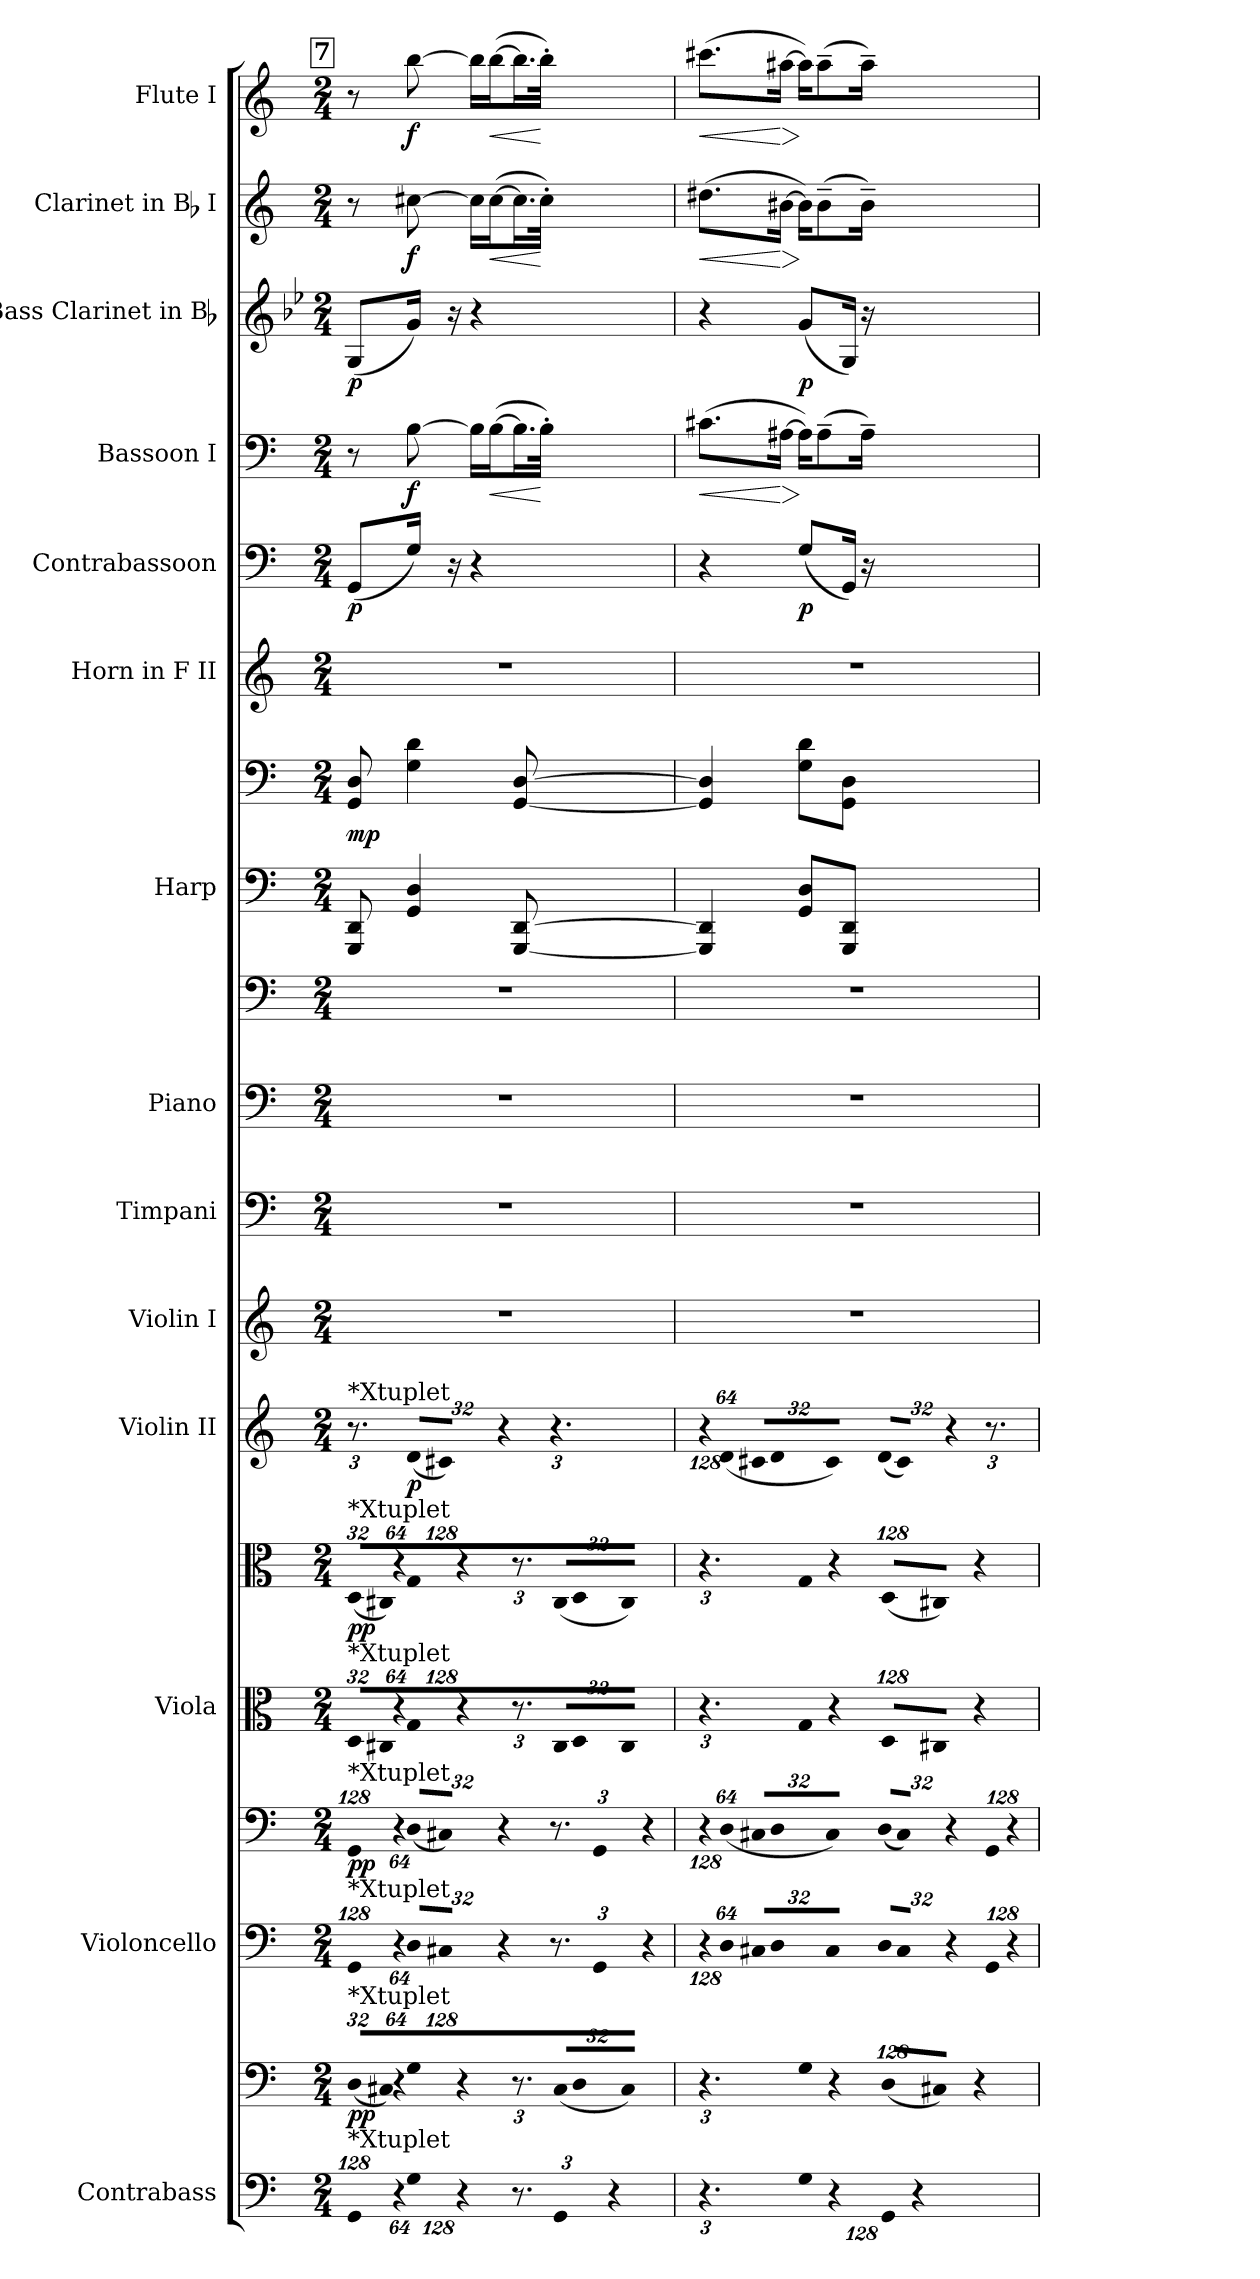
**kern	**kern	**dynam	**kern	**kern	**dynam	**kern	**kern	**dynam	**kern	**dynam	**kern	**kern	**kern	**kern	**kern	**kern	**dynam	**kern	**kern	**dynam	**kern	**dynam	**kern	**dynam	**kern	**dynam	**kern	**dynam
*part14	*part14	*part14	*part13	*part13	*part13	*part12	*part12	*part12	*part11	*part11	*part10	*part9	*part8	*part8	*part7	*part7	*part7	*part6	*part5	*part5	*part4	*part4	*part3	*part3	*part2	*part2	*part1	*part1
*staff19	*staff18	*staff18/19	*staff17	*staff16	*staff16/17	*staff15	*staff14	*staff14/15	*staff13	*staff13	*staff12	*staff11	*staff10	*staff9	*staff8	*staff7	*staff7/8	*staff6	*staff5	*staff5	*staff4	*staff4	*staff3	*staff3	*staff2	*staff2	*staff1	*staff1
*I"Contrabass	*	*	*I"Violoncello	*	*	*I"Viola	*	*	*I"Violin II	*	*I"Violin I	*I"Timpani	*I"Piano	*	*I"Harp	*	*	*I"Horn in F II	*I"Contrabassoon	*	*I"Bassoon I	*	*I"Bass Clarinet in Bb	*	*I"Clarinet in Bb I	*	*I"Flute I	*
*I'Cb.	*	*	*I'Vc.	*	*	*I'Vla.	*	*	*I'Vln. II	*	*I'Vln. I	*I'Timp.	*I'Pno.	*	*I'Hp.	*	*	*I'Hn.	*I'Cbsn.	*	*I'Bsn.	*	*I'B. Cl.	*	*I'Cl.	*	*I'Fl.	*
!!LO:PB:g=z
*clefF4	*clefF4	*	*clefF4	*clefF4	*	*clefC3	*clefC3	*	*clefG2	*	*clefG2	*clefF4	*clefF4	*clefF4	*clefF4	*clefF4	*	*clefG2	*clefF4	*	*clefF4	*	*clefG2	*	*clefG2	*	*clefG2	*
*ITrd7c12	*ITrd7c12	*	*	*	*	*	*	*	*	*	*	*	*	*	*	*	*	*ITrd4c7	*ITrd7c12	*	*	*	*ITrd8c14	*	*ITrd1c2	*	*	*
*k[]	*k[]	*	*k[]	*k[]	*	*k[]	*k[]	*	*k[]	*	*k[]	*k[]	*k[]	*k[]	*k[]	*k[]	*	*k[b-]	*k[]	*	*k[]	*	*k[b-e-]	*	*k[b-e-]	*	*k[]	*
*M2/4	*M2/4	*	*M2/4	*M2/4	*	*M2/4	*M2/4	*	*M2/4	*	*M2/4	*M2/4	*M2/4	*M2/4	*M2/4	*M2/4	*	*M2/4	*M2/4	*	*M2/4	*	*M2/4	*	*M2/4	*	*M2/4	*
*MM66	*MM66	*	*MM66	*MM66	*	*MM66	*MM66	*	*MM66	*	*MM66	*MM66	*MM66	*MM66	*MM66	*MM66	*	*MM66	*MM66	*	*MM66	*	*MM66	*	*MM66	*	*MM66	*
*Xbrackettup	*	*	*	*	*	*	*	*	*	*	*	*	*	*	*	*	*	*	*	*	*	*	*	*	*	*	*	*
!!LO:REH:place=s1:B:color=#000000:enc=box:fs=12.8556:t=7
=61	=61	=61	=61	=61	=61	=61	=61	=61	=61	=61	=61	=61	=61	=61	=61	=61	=61	=61	=61	=61	=61	=61	=61	=61	=61	=61	=61	=61
!LO:N:vis=8	!	!	!	!	!	!	!	!	!	!	!	!	!	!	!	!	!	!	!	!	!	!	!	!	!	!	!	!
*	*Xbrackettup	*	*	*	*	*	*	*	*	*	*	*	*	*	*	*	*	*	*	*	*	*	*	*	*	*	*	*
!	!LO:N:vis=16	!	!	!	!	!	!	!	!	!	!	!	!	!	!	!	!	!	!	!	!	!	!	!	!	!	!	!
*	*	*	*Xbrackettup	*	*	*	*	*	*	*	*	*	*	*	*	*	*	*	*	*	*	*	*	*	*	*	*	*
!	!	!	!LO:N:vis=8	!	!	!	!	!	!	!	!	!	!	!	!	!	!	!	!	!	!	!	!	!	!	!	!	!
*	*	*	*	*Xbrackettup	*	*	*	*	*	*	*	*	*	*	*	*	*	*	*	*	*	*	*	*	*	*	*	*
!	!	!	!	!LO:N:vis=8	!	!	!	!	!	!	!	!	!	!	!	!	!	!	!	!	!	!	!	!	!	!	!	!
*	*	*	*	*	*	*Xbrackettup	*	*	*	*	*	*	*	*	*	*	*	*	*	*	*	*	*	*	*	*	*	*
!	!	!	!	!	!	!LO:N:vis=16	!	!	!	!	!	!	!	!	!	!	!	!	!	!	!	!	!	!	!	!	!	!
*	*	*	*	*	*	*	*Xbrackettup	*	*	*	*	*	*	*	*	*	*	*	*	*	*	*	*	*	*	*	*	*
!	!	!	!	!	!	!	!LO:N:vis=16	!	!	!	!	!	!	!	!	!	!	!	!	!	!	!	!	!	!	!	!	!
*	*	*	*	*	*	*	*	*	*Xbrackettup	*	*	*	*	*	*	*	*	*	*	*	*	*	*	*	*	*	*	*
!	!	!	!	!	!	!	!	!	!LO:TX:a:t=*Xtuplet	!	!	!	!	!	!	!	!	!	!	!	!	!	!	!	!	!	!	!
!	!	!	!	!	!	!	!LO:TX:a:t=*Xtuplet	!	!	!	!	!	!	!	!	!	!	!	!	!	!	!	!	!	!	!	!	!
!	!	!	!	!	!	!LO:TX:a:t=*Xtuplet	!	!	!	!	!	!	!	!	!	!	!	!	!	!	!	!	!	!	!	!	!	!
!	!	!	!	!LO:TX:a:t=*Xtuplet	!	!	!	!	!	!	!	!	!	!	!	!	!	!	!	!	!	!	!	!	!	!	!	!
!	!	!	!LO:TX:a:t=*Xtuplet	!	!	!	!	!	!	!	!	!	!	!	!	!	!	!	!	!	!	!	!	!	!	!	!	!
!	!LO:TX:a:t=*Xtuplet	!	!	!	!	!	!	!	!	!	!	!	!	!	!	!	!	!	!	!	!	!	!	!	!	!	!	!
!LO:TX:a:t=*Xtuplet	!	!	!	!	!	!	!	!	!	!	!	!	!	!	!	!	!	!	!	!	!	!	!	!	!	!	!	!
!	!	!	!	!	!	!	!	!	!	!	!LO:N:vis=1	!LO:N:vis=1	!LO:N:vis=1	!LO:N:vis=1	!	!	!	!LO:N:vis=1	!	!	!	!	!	!	!	!	!	!
1024%85GGGi/	(512%21DDi/LL	p p	1024%85GGi/	1024%85GGi/	p p	512%21Di/LL	(512%21Di/LL	p p	12.r	.	2r	2r	2r	2r	8GGGi/ 8DDi	8GGi/ 8Di	mp	2r	(8GGGi/L	p	8r	.	(8GGi/L	p	8r	.	8r	.
!	!LO:N:vis=16	!	!	!	!	!LO:N:vis=16	!LO:N:vis=16	!	!	!	!	!	!	!	!	!	!	!	!	!	!	!	!	!	!	!	!	!
.	1024%43CC#Xi/JJ)	.	.	.	.	1024%43C#Xi/JJ	1024%43C#Xi/JJ)	.	.	.	.	.	.	.	.	.	.	.	.	.	.	.	.	.	.	.	.	.
!LO:N:vis=16	!LO:N:vis=16	!	!LO:N:vis=16	!LO:N:vis=16	!	!LO:N:vis=16	!LO:N:vis=16	!	!	!	!	!	!	!	!	!	!	!	!	!	!	!	!	!	!	!	!	!
1024%43r	1024%43r	.	1024%43r	1024%43r	.	1024%43r	1024%43r	.	.	.	.	.	.	.	.	.	.	.	.	.	.	.	.	.	.	.	.	.
!LO:N:vis=8	!LO:N:vis=8	!	!LO:N:vis=16	!LO:N:vis=16	!	!LO:N:vis=8	!LO:N:vis=8	!	!LO:N:vis=16	!	!	!	!	!	!	!	!	!	!	!	!	!	!	!	!	!	!	!
1024%85GGi\	1024%85GGi\	.	512%21Di/LL	(512%21Di/LL	.	1024%85Gi/	1024%85Gi/	.	(512%21di/LL	p	.	.	.	.	4GGi/ 4Di	4Gi\ 4di	.	.	16GGi/Jk)	.	[>8Bi\	f	16Gi/Jk)	.	[>8bni\	f	[>8bbi\	f
!	!	!	!LO:N:vis=16	!LO:N:vis=16	!	!	!	!	!LO:N:vis=16	!	!	!	!	!	!	!	!	!	!	!	!	!	!	!	!	!	!	!
.	.	.	1024%43C#Xi/JJ	1024%43C#Xi/JJ)	.	.	.	.	1024%43c#Xi/JJ)	.	.	.	.	.	.	.	.	.	.	.	.	.	.	.	.	.	.	.
.	.	.	.	.	.	.	.	.	.	.	.	.	.	.	.	.	.	.	16r	.	.	.	16r	.	.	.	.	.
!LO:N:vis=16	!LO:N:vis=16	!	!LO:N:vis=16	!LO:N:vis=16	!	!LO:N:vis=16	!LO:N:vis=16	!	!LO:N:vis=16	!	!	!	!	!	!	!	!	!	!	!	!	!	!	!	!	!	!	!
1024%43r	1024%43r	.	1024%43r	1024%43r	.	1024%43r	1024%43r	.	1024%43r	.	.	.	.	.	.	.	.	.	.	.	.	.	.	.	.	.	.	.
12.r	12.r	.	12.r	12.r	.	12.r	12.r	.	6.r	.	.	.	.	.	.	.	.	.	4r	.	16Bi\LL]	.	4r	.	16bi\LL]	.	16bbi\LL]	.
!	!	!	!	!	!	!	!	!	!	!	!	!	!	!	!	!	!	!	!	!	!	!LO:HP:b	!	!	!	!LO:HP:b	!	!LO:HP:b
.	.	.	.	.	.	.	.	.	.	.	.	.	.	.	.	.	.	.	.	.	([>16Bi\J	<	.	.	([>16bi\J	<	([>16bbi\J	<
!LO:N:vis=8	!LO:N:vis=16	!	!LO:N:vis=8	!LO:N:vis=8	!	!LO:N:vis=16	!LO:N:vis=16	!	!	!	!	!	!	!	!	!	!	!	!	!	!	!	!	!	!	!	!	!
1024%85GGGi/	(512%21CC#i/LL	.	1024%85GGi/	1024%85GGi/	.	512%21C#i/LL	(512%21C#i/LL	.	.	.	.	.	.	.	[<8GGGi/ [>8DDi	[<8GGi/ [>8Di	.	.	.	.	16.Bi\L]	.	.	.	16.bi\L]	.	16.bbi\L]	.
!	!LO:N:vis=16	!	!	!	!	!LO:N:vis=16	!LO:N:vis=16	!	!	!	!	!	!	!	!	!	!	!	!	!	!	!	!	!	!	!	!	!
.	1024%43DDi/	.	.	.	.	1024%43Di/	1024%43Di/	.	.	.	.	.	.	.	.	.	.	.	.	.	.	.	.	.	.	.	.	.
!LO:N:vis=16	!LO:N:vis=16	!	!LO:N:vis=16	!LO:N:vis=16	!	!LO:N:vis=16	!LO:N:vis=16	!	!	!	!	!	!	!	!	!	!	!	!	!	!	!	!	!	!	!	!	!
1024%43r	1024%43CC#i/JJ)	.	1024%43r	1024%43r	.	1024%43C#i/JJ	1024%43C#i/JJ)	.	.	.	.	.	.	.	.	.	.	.	.	.	.	.	.	.	.	.	.	.
.	.	.	.	.	.	.	.	.	.	.	.	.	.	.	.	.	.	.	.	.	32B'i\JJk)	[	.	.	32b'i\JJk)	[	32bb'i\JJk)	[
=62	=62	=62	=62	=62	=62	=62	=62	=62	=62	=62	=62	=62	=62	=62	=62	=62	=62	=62	=62	=62	=62	=62	=62	=62	=62	=62	=62	=62
!	!	!	!LO:N:vis=8	!LO:N:vis=8	!	!	!	!	!LO:N:vis=8	!	!LO:N:vis=1	!LO:N:vis=1	!LO:N:vis=1	!LO:N:vis=1	!	!	!	!LO:N:vis=1	!	!	!	!LO:HP:b	!	!	!	!	!	!
!	!	!	!	!	!	!	!	!	!	!	!	!	!	!	!	!	!	!	!	!	!	!LO:HP:n=1:b	!	!	!	!LO:HP:b	!	!
!	!	!	!	!	!	!	!	!	!	!	!	!	!	!	!	!	!	!	!	!	!	!	!	!	!	!LO:HP:n=1:b	!	!LO:HP:b
!	!	!	!	!	!	!	!	!	!	!	!	!	!	!	!	!	!	!	!	!	!	!	!	!	!	!	!	!LO:HP:n=1:b
6.r	6.r	.	1024%85r	1024%85r	.	6.r	6.r	.	1024%85r	.	2r	2r	2r	2r	4GGGi/] 4DDi]	4GGi/] 4Di]	.	2r	4r	.	(8.c#Xi\L	< >	4r	.	(8.cc#Xi\L	< >	(8.ccc#Xi\L	< >
!	!	!	!LO:N:vis=16	!LO:N:vis=16	!	!	!	!	!LO:N:vis=16	!	!	!	!	!	!	!	!	!	!	!	!	!	!	!	!	!	!	!
.	.	.	1024%43Di/	(1024%43Di/	.	.	.	.	(1024%43di/	.	.	.	.	.	.	.	.	.	.	.	.	.	.	.	.	.	.	.
!	!	!	!LO:N:vis=16	!LO:N:vis=16	!	!	!	!	!LO:N:vis=16	!	!	!	!	!	!	!	!	!	!	!	!	!	!	!	!	!	!	!
.	.	.	512%21C#Xi/LL	512%21C#Xi/LL	.	.	.	.	512%21c#Xi/LL	.	.	.	.	.	.	.	.	.	.	.	.	.	.	.	.	.	.	.
!	!	!	!LO:N:vis=16	!LO:N:vis=16	!	!	!	!	!LO:N:vis=16	!	!	!	!	!	!	!	!	!	!	!	!	!	!	!	!	!	!	!
.	.	.	1024%43Di/	1024%43Di/	.	.	.	.	1024%43di/	.	.	.	.	.	.	.	.	.	.	.	.	.	.	.	.	.	.	.
!	!	!	!	!	!	!	!	!	!	!	!	!	!	!	!	!	!	!	!	!	!	!LO:HP:n=1:b	!	!	!	!LO:HP:n=1:b	!	!LO:HP:n=1:b
.	.	.	.	.	.	.	.	.	.	.	.	.	.	.	.	.	.	.	.	.	[>16A#Xi\Jk	[ >	.	.	[>16a#Xi\Jk	[ >	[>16aa#Xi\Jk	[ >
!	!	!	!LO:N:vis=16	!LO:N:vis=16	!	!	!	!	!LO:N:vis=16	!	!	!	!	!	!	!	!	!	!	!	!	!	!	!	!	!	!	!
.	.	.	1024%43C#i/JJ	1024%43C#i/JJ)	.	.	.	.	1024%43c#i/JJ)	.	.	.	.	.	.	.	.	.	.	.	.	.	.	.	.	.	.	.
!LO:N:vis=8	!LO:N:vis=8	!	!LO:N:vis=16	!LO:N:vis=16	!	!LO:N:vis=8	!LO:N:vis=8	!	!LO:N:vis=16	!	!	!	!	!	!	!	!	!	!	!	!	!	!	!	!	!	!	!
1024%85GGi\	1024%85GGi\	.	512%21Di/LL	(512%21Di/LL	.	1024%85Gi/	1024%85Gi/	.	(512%21di/LL	.	.	.	.	.	8GGi/ 8DiL	8Gi\ 8diL	.	.	(8GGi/L	p	16A#i\KL])	]	(8Gi/L	p	16a#i\KL])	]	16aa#i\KL])	]
!	!	!	!LO:N:vis=16	!LO:N:vis=16	!	!	!	!	!LO:N:vis=16	!	!	!	!	!	!	!	!	!	!	!	!	!	!	!	!	!	!	!
.	.	.	1024%43C#i/JJ	1024%43C#i/JJ)	.	.	.	.	1024%43c#i/JJ)	.	.	.	.	.	.	.	.	.	.	.	.	.	.	.	.	.	.	.
.	.	.	.	.	.	.	.	.	.	.	.	.	.	.	.	.	.	.	.	.	(8A#~i\	]	.	.	(8a#~i\	]	(8aa#~i\	]
!LO:N:vis=16	!LO:N:vis=16	!	!LO:N:vis=16	!LO:N:vis=16	!	!LO:N:vis=16	!LO:N:vis=16	!	!LO:N:vis=16	!	!	!	!	!	!	!	!	!	!	!	!	!	!	!	!	!	!	!
1024%43r	1024%43r	.	1024%43r	1024%43r	.	1024%43r	1024%43r	.	1024%43r	.	.	.	.	.	.	.	.	.	.	.	.	.	.	.	.	.	.	.
!LO:N:vis=8	!LO:N:vis=16	!	!LO:N:vis=8	!LO:N:vis=8	!	!LO:N:vis=16	!LO:N:vis=16	!	!	!	!	!	!	!	!	!	!	!	!	!	!	!	!	!	!	!	!	!
1024%85GGGi/	(512%21DDi/LL	.	1024%85GGi/	1024%85GGi/	.	512%21Di/LL	(512%21Di/LL	.	12.r	.	.	.	.	.	8GGGi/ 8DDiJ	8GGi\ 8DiJ	.	.	16GGGi/Jk)	.	.	.	16GGi/Jk)	.	.	.	.	.
!	!LO:N:vis=16	!	!	!	!	!LO:N:vis=16	!LO:N:vis=16	!	!	!	!	!	!	!	!	!	!	!	!	!	!	!	!	!	!	!	!	!
.	1024%43CC#Xi/JJ)	.	.	.	.	1024%43C#Xi/JJ	1024%43C#Xi/JJ)	.	.	.	.	.	.	.	.	.	.	.	.	.	.	.	.	.	.	.	.	.
.	.	.	.	.	.	.	.	.	.	.	.	.	.	.	.	.	.	.	16r	.	16A#~i\Jk)	.	16r	.	16a#~i\Jk)	.	16aa#~i\Jk)	.
!LO:N:vis=16	!LO:N:vis=16	!	!LO:N:vis=16	!LO:N:vis=16	!	!LO:N:vis=16	!LO:N:vis=16	!	!	!	!	!	!	!	!	!	!	!	!	!	!	!	!	!	!	!	!	!
1024%43r	1024%43r	.	1024%43r	1024%43r	.	1024%43r	1024%43r	.	.	.	.	.	.	.	.	.	.	.	.	.	.	.	.	.	.	.	.	.
=	=	=	=	=	=	=	=	=	=	=	=	=	=	=	=	=	=	=	=	=	=	=	=	=	=	=	=	=
*-	*-	*-	*-	*-	*-	*-	*-	*-	*-	*-	*-	*-	*-	*-	*-	*-	*-	*-	*-	*-	*-	*-	*-	*-	*-	*-	*-	*-
